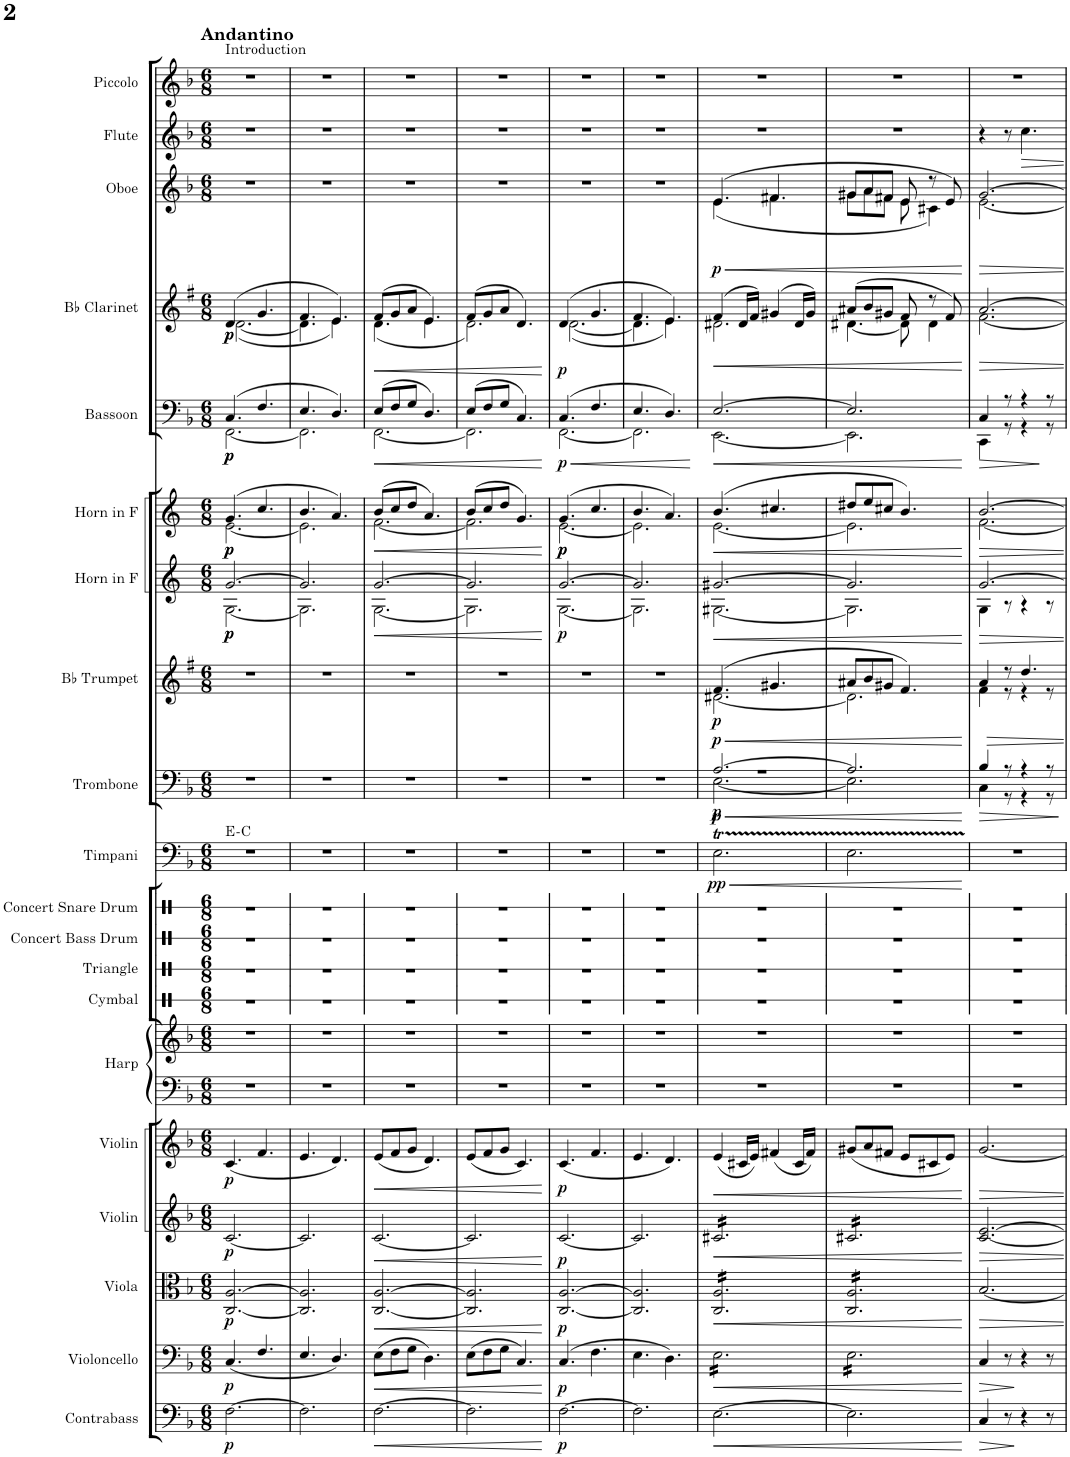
**kern	**dynam	**kern	**dynam	**kern	**dynam	**kern	**dynam	**kern	**dynam	**kern	**dynam	**kern	**dynam	**kern	**dynam	**kern	**dynam	**kern	**dynam	**kern	**dynam	**kern	**dynam	**kern	**dynam	**kern
*part14	*part14	*part13	*part13	*part12	*part12	*part11	*part11	*part10	*part10	*part9	*part9	*part8	*part8	*part7	*part7	*part6	*part6	*part5	*part5	*part4	*part4	*part3	*part3	*part2	*part2	*part1
*staff14	*staff14	*staff13	*staff13	*staff12	*staff12	*staff11	*staff11	*staff10	*staff10	*staff9	*staff9	*staff8	*staff8	*staff7	*staff7	*staff6	*staff6	*staff5	*staff5	*staff4	*staff4	*staff3	*staff3	*staff2	*staff2	*staff1
*I"Contrabass	*	*I"Violoncello	*	*I"Viola	*	*I"Violin	*	*I"Violin	*	*I"Timpani	*	*I"Trombone	*	*I"Bb Trumpet	*	*I"Horn in F	*	*I"Horn in F	*	*I"Bassoon	*	*I"Bb Clarinet	*	*I"Oboe	*	*I"Flute
*I'Cb.	*	*I'Vc.	*	*I'Vla.	*	*I'Vln.	*	*I'Vln.	*	*I'Timp.	*	*I'Tbn.	*	*I'Bb Tpt.	*	*	*	*	*	*I'Bsn.	*	*I'Bb Cl.	*	*I'Ob.	*	*I'Fl.
*clefF4	*	*clefF4	*	*clefC3	*	*clefG2	*	*clefG2	*	*clefF4	*	*clefF4	*	*clefG2	*	*clefG2	*	*clefG2	*	*clefF4	*	*clefG2	*	*clefG2	*	*clefG2
*Trd7c12	*	*	*	*	*	*	*	*	*	*	*	*	*	*Trd1c2	*	*Trd4c7	*	*Trd4c7	*	*	*	*Trd1c2	*	*	*	*
*k[b-]	*	*k[b-]	*	*k[b-]	*	*k[b-]	*	*k[b-]	*	*k[b-]	*	*k[b-]	*	*k[f#]	*	*k[]	*	*k[]	*	*k[b-]	*	*k[f#]	*	*k[b-]	*	*k[b-]
*M6/8	*	*M6/8	*	*M6/8	*	*M6/8	*	*M6/8	*	*M6/8	*	*M6/8	*	*M6/8	*	*M6/8	*	*M6/8	*	*M6/8	*	*M6/8	*	*M6/8	*	*M6/8
=1	=1	=1	=1	=1	=1	=1	=1	=1	=1	=1	=1	=1	=1	=1	=1	=1	=1	=1	=1	=1	=1	=1	=1	=1	=1	=1
*	*	*	*	*	*	*	*	*	*	*	*	*	*	*	*	*^	*	*^	*	*^	*	*^	*	*	*	*
!	!	!	!	!	!	!	!	!	!	!LO:TX:a:t=E-C	!	!	!	!	!	!	!	!	!	!	!	!	!	!	!	!	!	!	!	!
!	!LO:DY:b	!	!LO:DY:b	!	!LO:DY:b	!	!LO:DY:b	!	!LO:DY:b	!	!	!	!	!	!	!	!	!LO:DY:b	!	!	!	!	!	!	!	!	!	!	!	!
!	!	!	!	!	!	!	!	!	!	!	!	!	!	!	!	!	!	!LO:DY:n=1:b	!	!	!LO:DY:b	!	!	!	!	!	!	!	!	!
!	!	!	!	!	!	!	!	!	!	!	!	!	!	!	!	!	!	!	!	!	!LO:DY:n=1:b	!	!	!LO:DY:b	!	!	!	!	!	!
!	!	!	!	!	!	!	!	!	!	!	!	!	!	!	!	!	!	!	!	!	!	!	!	!LO:DY:n=1:b	!	!	!LO:DY:b	!	!	!
!	!	!	!	!	!	!	!	!	!	!	!	!	!	!	!	!	!	!	!	!	!	!	!	!	!	!	!LO:DY:n=1:b	!	!	!
[2.F\	p	(4.C/	p	[2.C/ [2.A/	p	[2.c/	p	(4.c/	p	2.r	.	2.r	.	2.r	.	[2.g/	[2.G\	p p	(4.g/	[2.e\	p p	(4.C/	[2.FF\	p p	(4.d/	([2.d\	p p	2.r	.	2.r
.	.	4.F/	.	.	.	.	.	4.f/	.	.	.	.	.	.	.	.	.	.	4.cc/	.	.	4.F/	.	.	4.g/	.	.	.	.	.
=2	=2	=2	=2	=2	=2	=2	=2	=2	=2	=2	=2	=2	=2	=2	=2	=2	=2	=2	=2	=2	=2	=2	=2	=2	=2	=2	=2	=2	=2	=2
2.F\]	.	4.E/	.	2.C/] 2.A/]	.	2.c/]	.	4.e/	.	2.r	.	2.r	.	2.r	.	2.g/]	2.G\]	.	4.b/	2.e\]	.	4.E/	2.FF\]	.	4.f#/	4.d\]	.	2.r	.	2.r
.	.	4.D/)	.	.	.	.	.	4.d/)	.	.	.	.	.	.	.	.	.	.	4.a/)	.	.	4.D/)	.	.	4.e/)	4.e\)	.	.	.	.
=3	=3	=3	=3	=3	=3	=3	=3	=3	=3	=3	=3	=3	=3	=3	=3	=3	=3	=3	=3	=3	=3	=3	=3	=3	=3	=3	=3	=3	=3	=3
!	!LO:HP:b	!	!LO:HP:b	!	!LO:HP:b	!	!LO:HP:b	!	!LO:HP:b	!	!	!	!	!	!	!	!	!LO:HP:b	!	!	!LO:HP:b	!	!	!LO:HP:b	!	!	!LO:HP:b	!	!	!
[2.F\	<	(8E\L	<	[2.C/ [2.A/	<	[2.c/	<	(8e/L	<	2.r	.	2.r	.	2.r	.	[2.g/	[2.G\	<	(8b/L	[2.f\	<	(8E/L	[2.FF\	<	(8f#/L	(4.d\	<	2.r	.	2.r
.	.	8F\	.	.	.	.	.	8f/	.	.	.	.	.	.	.	.	.	.	8cc/	.	.	8F/	.	.	8g/	.	.	.	.	.
.	.	8G\J	.	.	.	.	.	8g/J	.	.	.	.	.	.	.	.	.	.	8dd/J	.	.	8G/J	.	.	8a/J	.	.	.	.	.
.	.	4.D\)	.	.	.	.	.	4.d/)	.	.	.	.	.	.	.	.	.	.	4.a/)	.	.	4.D/)	.	.	4.e/)	4.e\	.	.	.	.
=4	=4	=4	=4	=4	=4	=4	=4	=4	=4	=4	=4	=4	=4	=4	=4	=4	=4	=4	=4	=4	=4	=4	=4	=4	=4	=4	=4	=4	=4	=4
2.F\]	.	(8E\L	.	2.C/] 2.A/]	.	2.c/]	.	(8e/L	.	2.r	.	2.r	.	2.r	.	2.g/]	2.G\]	.	(8b/L	2.f\]	.	(8E/L	2.FF\]	.	(8f#/L	2.d\)	.	2.r	.	2.r
.	.	8F\	.	.	.	.	.	8f/	.	.	.	.	.	.	.	.	.	.	8cc/	.	.	8F/	.	.	8g/	.	.	.	.	.
.	.	8G\J	.	.	.	.	.	8g/J	.	.	.	.	.	.	.	.	.	.	8dd/J	.	.	8G/J	.	.	8a/J	.	.	.	.	.
.	.	4.C/)	.	.	.	.	.	4.c/)	.	.	.	.	.	.	.	.	.	.	4.g/)	.	.	4.C/)	.	.	4.d/)	.	.	.	.	.
*	*	*	*	*	*	*	*	*	*	*	*	*	*	*	*	*v	*v	*	*	*	*	*v	*v	*	*v	*v	*	*	*	*
*	*	*	*	*	*	*	*	*	*	*	*	*	*	*	*	*	*	*v	*v	*	*	*	*	*	*	*	*
.	[	.	[	.	[	.	[	.	[	.	.	.	.	.	.	.	[	.	[	.	[	.	[	.	.	.
=5	=5	=5	=5	=5	=5	=5	=5	=5	=5	=5	=5	=5	=5	=5	=5	=5	=5	=5	=5	=5	=5	=5	=5	=5	=5	=5
*	*	*	*	*	*	*	*	*	*	*	*	*	*	*	*	*^	*	*^	*	*	*	*	*	*	*	*
!	!LO:DY:b	!	!LO:DY:b	!	!LO:DY:b	!	!LO:DY:b	!	!LO:DY:b	!	!	!	!	!	!	!	!	!LO:DY:b	!	!	!LO:DY:b	!	!LO:HP:b	!	!	!	!	!
*	*	*	*	*	*	*	*	*	*	*	*	*	*	*	*	*	*	*	*	*	*	*^	*	*^	*	*	*	*
!	!	!	!	!	!	!	!	!	!	!	!	!	!	!	!	!	!	!	!	!	!LO:DY:n=1:b	!	!	!LO:DY:n=1:b	!	!	!LO:DY:b	!	!	!
[2.F\	p	(4.C/	p	[2.C/ [2.A/	p	[2.c/	p	(4.c/	p	2.r	.	2.r	.	2.r	.	[2.g/	[2.G\	p	(4.g/	[2.e\	p p	(4.C/	[2.FF\	< p	(4.d/	([2.d\	p	2.r	.	2.r
.	.	4.F\	.	.	.	.	.	4.f/	.	.	.	.	.	.	.	.	.	.	4.cc/	.	.	4.F/	.	.	4.g/	.	.	.	.	.
=6	=6	=6	=6	=6	=6	=6	=6	=6	=6	=6	=6	=6	=6	=6	=6	=6	=6	=6	=6	=6	=6	=6	=6	=6	=6	=6	=6	=6	=6	=6
2.F\]	.	4.E\	.	2.C/] 2.A/]	.	2.c/]	.	4.e/	.	2.r	.	2.r	.	2.r	.	2.g/]	2.G\]	.	4.b/	2.e\]	.	4.E/	2.FF\]	.	4.f#/	4.d\]	.	2.r	.	2.r
.	.	4.D\)	.	.	.	.	.	4.d/)	.	.	.	.	.	.	.	.	.	.	4.a/)	.	.	4.D/)	.	.	4.e/)	4.e\)	.	.	.	.
*	*	*	*	*	*	*	*	*	*	*	*	*	*	*	*	*v	*v	*	*	*	*	*v	*v	*	*v	*v	*	*	*	*
*	*	*	*	*	*	*	*	*	*	*	*	*	*	*	*	*	*	*v	*v	*	*	*	*	*	*	*	*
.	.	.	.	.	.	.	.	.	.	.	.	.	.	.	.	.	.	.	.	.	[	.	.	.	.	.
=7	=7	=7	=7	=7	=7	=7	=7	=7	=7	=7	=7	=7	=7	=7	=7	=7	=7	=7	=7	=7	=7	=7	=7	=7	=7	=7
!	!LO:HP:b	!	!LO:HP:b	!	!LO:HP:b	!	!LO:HP:b	!	!LO:HP:b	!	!LO:HP:b	!	!LO:HP:b	!	!LO:HP:b	!	!LO:HP:b	!	!LO:HP:b	!	!LO:HP:b	!	!LO:HP:b	!	!LO:HP:b	!
*	*	*	*	*	*	*	*	*	*	*	*	*^	*	*^	*	*^	*	*^	*	*^	*	*^	*	*^	*	*
*	*	*	*	*	*	*	*	*	*	*	*	*	*^	*	*	*	*	*	*	*	*	*	*	*	*	*	*	*	*	*	*	*	*
!	!	!	!	!	!	!	!	!	!	!	!LO:DY:n=1:b	!	!	!	!LO:DY:n=1:b	!	!	!	!	!	!	!	!	!	!	!	!	!	!	!	!	!	!	!
!	!	!	!	!	!	!	!	!	!	!	!	!	!	!	!LO:DY:n=2:b	!	!	!LO:DY:n=1:b	!	!	!	!	!	!	!	!	!	!	!	!	!	!	!	!
!	!	!	!	!	!	!	!	!	!	!	!	!	!	!	!	!	!	!LO:DY:n=2:b	!	!	!	!	!	!	!	!	!	!	!	!	!	!	!LO:DY:n=1:b	!
*	*	*tremolo	*	*	*	*	*	*	*	*	*	*	*	*	*	*	*	*	*	*	*	*	*	*	*	*	*	*	*	*	*	*	*	*
*	*	*	*	*tremolo	*	*	*	*	*	*	*	*	*	*	*	*	*	*	*	*	*	*	*	*	*	*	*	*	*	*	*	*	*	*
*	*	*	*	*	*	*tremolo	*	*	*	*	*	*	*	*	*	*	*	*	*	*	*	*	*	*	*	*	*	*	*	*	*	*	*	*
[2.E\	<	16E\LL	<	16C/ 16A/LL	<	16c#X/LL	<	(4e/	<	2.Et\	< pp	[2.A/	[2.E\	2.r	< p p	(4.f#/	[2.d#X\	< p p	[2.g#X/	[2.G#X\	<	(4.b/	[2.e\	<	[2.E/	[2.EE\	<	(4f#/	2.d#X\	<	(4.e/	(4.e\	< p	2.r
.	.	16E\	.	16C/ 16A/	.	16c#X/	.	.	.	.	.	.	.	.	.	.	.	.	.	.	.	.	.	.	.	.	.	.	.	.	.	.	.	.
.	.	16E\	.	16C/ 16A/	.	16c#X/	.	.	.	.	.	.	.	.	.	.	.	.	.	.	.	.	.	.	.	.	.	.	.	.	.	.	.	.
.	.	16E\	.	16C/ 16A/	.	16c#X/	.	.	.	.	.	.	.	.	.	.	.	.	.	.	.	.	.	.	.	.	.	.	.	.	.	.	.	.
.	.	16E\	.	16C/ 16A/	.	16c#X/	.	16c#X/LL	.	.	.	.	.	.	.	.	.	.	.	.	.	.	.	.	.	.	.	16d#/LL	.	.	.	.	.	.
.	.	16E\	.	16C/ 16A/	.	16c#X/	.	16e/JJ)	.	.	.	.	.	.	.	.	.	.	.	.	.	.	.	.	.	.	.	16f#/JJ)	.	.	.	.	.	.
.	.	16E\	.	16C/ 16A/	.	16c#X/	.	(4f#X/	.	.	.	.	.	.	.	4.g#X/	.	.	.	.	.	4.cc#X/	.	.	.	.	.	(4g#X/	.	.	4.f#X/	4.f#\	.	.
.	.	16E\	.	16C/ 16A/	.	16c#X/	.	.	.	.	.	.	.	.	.	.	.	.	.	.	.	.	.	.	.	.	.	.	.	.	.	.	.	.
.	.	16E\	.	16C/ 16A/	.	16c#X/	.	.	.	.	.	.	.	.	.	.	.	.	.	.	.	.	.	.	.	.	.	.	.	.	.	.	.	.
.	.	16E\	.	16C/ 16A/	.	16c#X/	.	.	.	.	.	.	.	.	.	.	.	.	.	.	.	.	.	.	.	.	.	.	.	.	.	.	.	.
.	.	16E\	.	16C/ 16A/	.	16c#X/	.	16c#/LL	.	.	.	.	.	.	.	.	.	.	.	.	.	.	.	.	.	.	.	16d#/LL	.	.	.	.	.	.
.	.	16E\JJ	.	16C/ 16A/JJ	.	16c#X/JJ	.	16f#/JJ)	.	.	.	.	.	.	.	.	.	.	.	.	.	.	.	.	.	.	.	16g#/JJ)	.	.	.	.	.	.
*	*	*	*	*	*	*	*	*	*	*	*	*	*v	*v	*	*	*	*	*	*	*	*	*	*	*	*	*	*	*	*	*	*	*	*
=8	=8	=8	=8	=8	=8	=8	=8	=8	=8	=8	=8	=8	=8	=8	=8	=8	=8	=8	=8	=8	=8	=8	=8	=8	=8	=8	=8	=8	=8	=8	=8	=8	=8
2.E\]	.	16E\LL	.	16C/ 16A/LL	.	16c#X/LL	.	(8g#X/L	.	2.ETTT\	.	2.A/]	2.E\]	.	8a#X/L	2.d#\]	.	2.g#/]	2.G#\]	.	8dd#X/L	2.e\]	.	2.E/]	2.EE\]	.	(8a#X/L	[4.d#X\	.	8g#X/L	8g#\L	.	2.r
.	.	16E\	.	16C/ 16A/	.	16c#X/	.	.	.	.	.	.	.	.	.	.	.	.	.	.	.	.	.	.	.	.	.	.	.	.	.	.	.
.	.	16E\	.	16C/ 16A/	.	16c#X/	.	8a/	.	.	.	.	.	.	8b/	.	.	.	.	.	8ee/	.	.	.	.	.	8b/	.	.	8a/	8a\	.	.
.	.	16E\	.	16C/ 16A/	.	16c#X/	.	.	.	.	.	.	.	.	.	.	.	.	.	.	.	.	.	.	.	.	.	.	.	.	.	.	.
.	.	16E\	.	16C/ 16A/	.	16c#X/	.	8f#X/J	.	.	.	.	.	.	8g#X/J	.	.	.	.	.	8cc#X/J	.	.	.	.	.	8g#X/J	.	.	8f#X/J	8f#\J	.	.
.	.	16E\	.	16C/ 16A/	.	16c#X/	.	.	.	.	.	.	.	.	.	.	.	.	.	.	.	.	.	.	.	.	.	.	.	.	.	.	.
.	.	16E\	.	16C/ 16A/	.	16c#X/	.	8e/L	.	.	.	.	.	.	4.f#/)	.	.	.	.	.	4.b/)	.	.	.	.	.	8f#/	8d#\]	.	8e/	8e\	.	.
.	.	16E\	.	16C/ 16A/	.	16c#X/	.	.	.	.	.	.	.	.	.	.	.	.	.	.	.	.	.	.	.	.	.	.	.	.	.	.	.
.	.	16E\	.	16C/ 16A/	.	16c#X/	.	8c#X/	.	.	.	.	.	.	.	.	.	.	.	.	.	.	.	.	.	.	8r	4d#\	.	8r	4c#X\)	.	.
.	.	16E\	.	16C/ 16A/	.	16c#X/	.	.	.	.	.	.	.	.	.	.	.	.	.	.	.	.	.	.	.	.	.	.	.	.	.	.	.
.	.	16E\	.	16C/ 16A/	.	16c#X/	.	8e/J)	.	.	.	.	.	.	.	.	.	.	.	.	.	.	.	.	.	.	8f#/)	.	.	8e/)	.	.	.
.	.	16E\JJ	.	16C/ 16A/JJ	.	16c#X/JJ	.	.	.	.	.	.	.	.	.	.	.	.	.	.	.	.	.	.	.	.	.	.	.	.	.	.	.
*	*	*	*	*	*	*Xtremolo	*	*	*	*	*	*	*	*	*	*	*	*	*	*	*	*	*	*	*	*	*	*	*	*	*	*	*
*	*	*	*	*Xtremolo	*	*	*	*	*	*	*	*	*	*	*	*	*	*	*	*	*	*	*	*	*	*	*	*	*	*	*	*	*
*	*	*Xtremolo	*	*	*	*	*	*	*	*	*	*	*	*	*	*	*	*	*	*	*	*	*	*	*	*	*	*	*	*	*	*	*
*	*	*	*	*	*	*	*	*	*	*	*	*v	*v	*	*	*	*	*v	*v	*	*v	*v	*	*v	*v	*	*v	*v	*	*v	*v	*	*
*	*	*	*	*	*	*	*	*	*	*	*	*	*	*v	*v	*	*	*	*	*	*	*	*	*	*	*	*
.	[	.	[	.	[	.	[	.	[	.	[	.	[	.	[	.	[	.	[	.	[	.	[	.	[	.
=9	=9	=9	=9	=9	=9	=9	=9	=9	=9	=9	=9	=9	=9	=9	=9	=9	=9	=9	=9	=9	=9	=9	=9	=9	=9	=9
!	!LO:HP:b	!	!LO:HP:b	!	!	!	!	!	!	!	!	!	!LO:HP:b	!	!	!	!	!	!	!	!LO:HP:b	!	!	!	!	!
*	*	*	*	*	*	*	*	*	*	*	*	*^	*	*^	*	*^	*	*^	*	*^	*	*^	*	*^	*	*
4C/	>	4C/	>	[2.B-/	.	[2.c/ [2.e/	.	[2.g/	.	2.r	.	4B-/	4C\	>	4a/	4f#\	.	[2.g/	4G\	.	[2.b/	[2.f\	.	4C/	4CC\	>	[2.a/	[2.f#\	.	[2.g/	[2.e\	.	4r
8r	.	8r	.	.	.	.	.	.	.	.	.	8r	8r	.	8r	8r	.	.	8r	.	.	.	.	8r	8r	.	.	.	.	.	.	.	8r
4r	]	4r	]	.	.	.	.	.	.	.	.	4r	4r	.	4.dd/	4r	.	.	4r	.	.	.	.	4r	4r	.	.	.	.	.	.	.	4.cc\
8r	.	8r	.	.	.	.	.	.	.	.	.	8r	8r	.	.	8r	.	.	8r	.	.	.	.	8r	8r	]	.	.	.	.	.	.	.
*	*	*	*	*	*	*	*	*	*	*	*	*v	*v	*	*	*	*	*v	*v	*	*v	*v	*	*v	*v	*	*v	*v	*	*v	*v	*	*
*	*	*	*	*	*	*	*	*	*	*	*	*	*	*v	*v	*	*	*	*	*	*	*	*	*	*	*	*
.	.	.	.	.	.	.	.	.	.	.	.	.	]	.	.	.	.	.	.	.	.	.	.	.	.	.
=	=	=	=	=	=	=	=	=	=	=	=	=	=	=	=	=	=	=	=	=	=	=	=	=	=	=
*-	*-	*-	*-	*-	*-	*-	*-	*-	*-	*-	*-	*-	*-	*-	*-	*-	*-	*-	*-	*-	*-	*-	*-	*-	*-	*-
